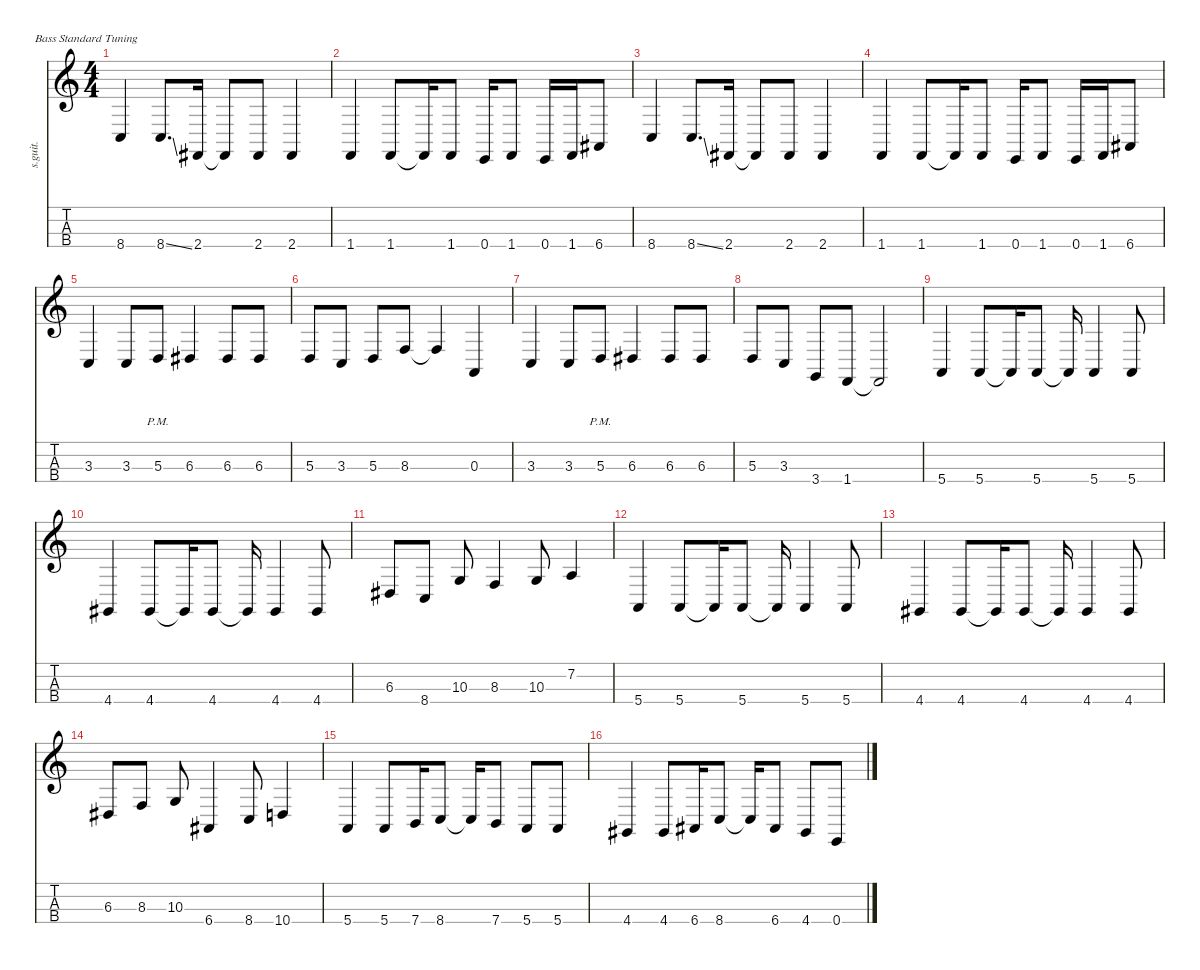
\defaultSystemsLayout 4
\hideDynamics
\bracketExtendMode nobrackets
\track ("Colin Greenwood" "s.guit.") {instrument electricbassfinger}
\staff {score tabs}
\tuning (G2 D2 A1 E1)
\ts (4 4)
\tempo (88 hide)
\clef g2
\ks c
8.4.4{lyrics (0 "") lyrics (1 "") lyrics (2 "") lyrics (3 "") lyrics (4 "") dy f} 8.4{ss}.8{d lyrics (0 "") lyrics (1 "") lyrics (2 "") lyrics (3 "") lyrics (4 "")} 2.4{acc #}.16{lyrics (0 "") lyrics (1 "") lyrics (2 "") lyrics (3 "") lyrics (4 "")} 2.4{t acc #}.8{lyrics (0 "") lyrics (1 "") lyrics (2 "") lyrics (3 "") lyrics (4 "")} 2.4{acc #}.8{lyrics (0 "") lyrics (1 "") lyrics (2 "") lyrics (3 "") lyrics (4 "")} 2.4{acc #}.4{lyrics (0 "") lyrics (1 "") lyrics (2 "") lyrics (3 "") lyrics (4 "")} |
1.4.4{lyrics (0 "") lyrics (1 "") lyrics (2 "") lyrics (3 "") lyrics (4 "")} 1.4.8{lyrics (0 "") lyrics (1 "") lyrics (2 "") lyrics (3 "") lyrics (4 "")} 1.4{t}.16{lyrics (0 "") lyrics (1 "") lyrics (2 "") lyrics (3 "") lyrics (4 "")} 1.4.8{lyrics (0 "") lyrics (1 "") lyrics (2 "") lyrics (3 "") lyrics (4 "")} 0.4.16{lyrics (0 "") lyrics (1 "") lyrics (2 "") lyrics (3 "") lyrics (4 "")} 1.4.8{lyrics (0 "") lyrics (1 "") lyrics (2 "") lyrics (3 "") lyrics (4 "")} 0.4.16{lyrics (0 "") lyrics (1 "") lyrics (2 "") lyrics (3 "") lyrics (4 "")} 1.4.16{lyrics (0 "") lyrics (1 "") lyrics (2 "") lyrics (3 "") lyrics (4 "")} 6.4{acc #}.8{lyrics (0 "") lyrics (1 "") lyrics (2 "") lyrics (3 "") lyrics (4 "")} |
8.4.4{lyrics (0 "") lyrics (1 "") lyrics (2 "") lyrics (3 "") lyrics (4 "")} 8.4{ss}.8{d lyrics (0 "") lyrics (1 "") lyrics (2 "") lyrics (3 "") lyrics (4 "")} 2.4{acc #}.16{lyrics (0 "") lyrics (1 "") lyrics (2 "") lyrics (3 "") lyrics (4 "")} 2.4{t acc #}.8{lyrics (0 "") lyrics (1 "") lyrics (2 "") lyrics (3 "") lyrics (4 "")} 2.4{acc #}.8{lyrics (0 "") lyrics (1 "") lyrics (2 "") lyrics (3 "") lyrics (4 "")} 2.4{acc #}.4{lyrics (0 "") lyrics (1 "") lyrics (2 "") lyrics (3 "") lyrics (4 "")} |
1.4.4{lyrics (0 "") lyrics (1 "") lyrics (2 "") lyrics (3 "") lyrics (4 "")} 1.4.8{lyrics (0 "") lyrics (1 "") lyrics (2 "") lyrics (3 "") lyrics (4 "")} 1.4{t}.16{lyrics (0 "") lyrics (1 "") lyrics (2 "") lyrics (3 "") lyrics (4 "")} 1.4.8{lyrics (0 "") lyrics (1 "") lyrics (2 "") lyrics (3 "") lyrics (4 "")} 0.4.16{lyrics (0 "") lyrics (1 "") lyrics (2 "") lyrics (3 "") lyrics (4 "")} 1.4.8{lyrics (0 "") lyrics (1 "") lyrics (2 "") lyrics (3 "") lyrics (4 "")} 0.4.16{lyrics (0 "") lyrics (1 "") lyrics (2 "") lyrics (3 "") lyrics (4 "")} 1.4.16{lyrics (0 "") lyrics (1 "") lyrics (2 "") lyrics (3 "") lyrics (4 "")} 6.4{acc #}.8{lyrics (0 "") lyrics (1 "") lyrics (2 "") lyrics (3 "") lyrics (4 "")} |
3.3.4{lyrics (0 "") lyrics (1 "") lyrics (2 "") lyrics (3 "") lyrics (4 "")} 3.3.8{lyrics (0 "") lyrics (1 "") lyrics (2 "") lyrics (3 "") lyrics (4 "")} 5.3{pm}.8{lyrics (0 "") lyrics (1 "") lyrics (2 "") lyrics (3 "") lyrics (4 "")} 6.3{acc #}.4{lyrics (0 "") lyrics (1 "") lyrics (2 "") lyrics (3 "") lyrics (4 "")} 6.3{acc #}.8{lyrics (0 "") lyrics (1 "") lyrics (2 "") lyrics (3 "") lyrics (4 "")} 6.3{acc #}.8{lyrics (0 "") lyrics (1 "") lyrics (2 "") lyrics (3 "") lyrics (4 "")} |
5.3.8{lyrics (0 "") lyrics (1 "") lyrics (2 "") lyrics (3 "") lyrics (4 "")} 3.3.8{lyrics (0 "") lyrics (1 "") lyrics (2 "") lyrics (3 "") lyrics (4 "")} 5.3.8{lyrics (0 "") lyrics (1 "") lyrics (2 "") lyrics (3 "") lyrics (4 "")} 8.3.8{lyrics (0 "") lyrics (1 "") lyrics (2 "") lyrics (3 "") lyrics (4 "")} 8.3{t}.4{lyrics (0 "") lyrics (1 "") lyrics (2 "") lyrics (3 "") lyrics (4 "")} 0.3.4{lyrics (0 "") lyrics (1 "") lyrics (2 "") lyrics (3 "") lyrics (4 "")} |
3.3.4{lyrics (0 "") lyrics (1 "") lyrics (2 "") lyrics (3 "") lyrics (4 "")} 3.3.8{lyrics (0 "") lyrics (1 "") lyrics (2 "") lyrics (3 "") lyrics (4 "")} 5.3{pm}.8{lyrics (0 "") lyrics (1 "") lyrics (2 "") lyrics (3 "") lyrics (4 "")} 6.3{acc #}.4{lyrics (0 "") lyrics (1 "") lyrics (2 "") lyrics (3 "") lyrics (4 "")} 6.3{acc #}.8{lyrics (0 "") lyrics (1 "") lyrics (2 "") lyrics (3 "") lyrics (4 "")} 6.3{acc #}.8{lyrics (0 "") lyrics (1 "") lyrics (2 "") lyrics (3 "") lyrics (4 "")} |
5.3.8{lyrics (0 "") lyrics (1 "") lyrics (2 "") lyrics (3 "") lyrics (4 "")} 3.3.8{lyrics (0 "") lyrics (1 "") lyrics (2 "") lyrics (3 "") lyrics (4 "")} 3.4.8{lyrics (0 "") lyrics (1 "") lyrics (2 "") lyrics (3 "") lyrics (4 "")} 1.4.8{lyrics (0 "") lyrics (1 "") lyrics (2 "") lyrics (3 "") lyrics (4 "")} 1.4{t}.2{lyrics (0 "") lyrics (1 "") lyrics (2 "") lyrics (3 "") lyrics (4 "")} |
5.4.4{lyrics (0 "") lyrics (1 "") lyrics (2 "") lyrics (3 "") lyrics (4 "")} 5.4.8{lyrics (0 "") lyrics (1 "") lyrics (2 "") lyrics (3 "") lyrics (4 "")} 5.4{t}.16{lyrics (0 "") lyrics (1 "") lyrics (2 "") lyrics (3 "") lyrics (4 "")} 5.4.8{lyrics (0 "") lyrics (1 "") lyrics (2 "") lyrics (3 "") lyrics (4 "")} 5.4{t}.16{lyrics (0 "") lyrics (1 "") lyrics (2 "") lyrics (3 "") lyrics (4 "")} 5.4.4{lyrics (0 "") lyrics (1 "") lyrics (2 "") lyrics (3 "") lyrics (4 "")} 5.4.8{lyrics (0 "") lyrics (1 "") lyrics (2 "") lyrics (3 "") lyrics (4 "")} |
4.4{acc #}.4{lyrics (0 "") lyrics (1 "") lyrics (2 "") lyrics (3 "") lyrics (4 "")} 4.4{acc #}.8{lyrics (0 "") lyrics (1 "") lyrics (2 "") lyrics (3 "") lyrics (4 "")} 4.4{t acc #}.16{lyrics (0 "") lyrics (1 "") lyrics (2 "") lyrics (3 "") lyrics (4 "")} 4.4{acc #}.8{lyrics (0 "") lyrics (1 "") lyrics (2 "") lyrics (3 "") lyrics (4 "")} 4.4{t}.16{lyrics (0 "") lyrics (1 "") lyrics (2 "") lyrics (3 "") lyrics (4 "")} 4.4{acc #}.4{lyrics (0 "") lyrics (1 "") lyrics (2 "") lyrics (3 "") lyrics (4 "")} 4.4{acc #}.8{lyrics (0 "") lyrics (1 "") lyrics (2 "") lyrics (3 "") lyrics (4 "")} |
6.3{acc #}.8{lyrics (0 "") lyrics (1 "") lyrics (2 "") lyrics (3 "") lyrics (4 "")} 8.4.8{lyrics (0 "") lyrics (1 "") lyrics (2 "") lyrics (3 "") lyrics (4 "")} 10.3.8{lyrics (0 "") lyrics (1 "") lyrics (2 "") lyrics (3 "") lyrics (4 "")} 8.3.4{lyrics (0 "") lyrics (1 "") lyrics (2 "") lyrics (3 "") lyrics (4 "")} 10.3.8{lyrics (0 "") lyrics (1 "") lyrics (2 "") lyrics (3 "") lyrics (4 "")} 7.2.4{lyrics (0 "") lyrics (1 "") lyrics (2 "") lyrics (3 "") lyrics (4 "")} |
5.4.4{lyrics (0 "") lyrics (1 "") lyrics (2 "") lyrics (3 "") lyrics (4 "")} 5.4.8{lyrics (0 "") lyrics (1 "") lyrics (2 "") lyrics (3 "") lyrics (4 "")} 5.4{t}.16{lyrics (0 "") lyrics (1 "") lyrics (2 "") lyrics (3 "") lyrics (4 "")} 5.4.8{lyrics (0 "") lyrics (1 "") lyrics (2 "") lyrics (3 "") lyrics (4 "")} 5.4{t}.16{lyrics (0 "") lyrics (1 "") lyrics (2 "") lyrics (3 "") lyrics (4 "")} 5.4.4{lyrics (0 "") lyrics (1 "") lyrics (2 "") lyrics (3 "") lyrics (4 "")} 5.4.8{lyrics (0 "") lyrics (1 "") lyrics (2 "") lyrics (3 "") lyrics (4 "")} |
4.4{acc #}.4{lyrics (0 "") lyrics (1 "") lyrics (2 "") lyrics (3 "") lyrics (4 "")} 4.4{acc #}.8{lyrics (0 "") lyrics (1 "") lyrics (2 "") lyrics (3 "") lyrics (4 "")} 4.4{t acc #}.16{lyrics (0 "") lyrics (1 "") lyrics (2 "") lyrics (3 "") lyrics (4 "")} 4.4{acc #}.8{lyrics (0 "") lyrics (1 "") lyrics (2 "") lyrics (3 "") lyrics (4 "")} 4.4{t}.16{lyrics (0 "") lyrics (1 "") lyrics (2 "") lyrics (3 "") lyrics (4 "")} 4.4{acc #}.4{lyrics (0 "") lyrics (1 "") lyrics (2 "") lyrics (3 "") lyrics (4 "")} 4.4{acc #}.8{lyrics (0 "") lyrics (1 "") lyrics (2 "") lyrics (3 "") lyrics (4 "")} |
6.3{acc #}.8{lyrics (0 "") lyrics (1 "") lyrics (2 "") lyrics (3 "") lyrics (4 "")} 8.3.8{lyrics (0 "") lyrics (1 "") lyrics (2 "") lyrics (3 "") lyrics (4 "")} 10.3.8{lyrics (0 "") lyrics (1 "") lyrics (2 "") lyrics (3 "") lyrics (4 "")} 6.4{acc #}.4{lyrics (0 "") lyrics (1 "") lyrics (2 "") lyrics (3 "") lyrics (4 "")} 8.4.8{lyrics (0 "") lyrics (1 "") lyrics (2 "") lyrics (3 "") lyrics (4 "")} 10.4.4{lyrics (0 "") lyrics (1 "") lyrics (2 "") lyrics (3 "") lyrics (4 "")} |
5.4.4{lyrics (0 "") lyrics (1 "") lyrics (2 "") lyrics (3 "") lyrics (4 "")} 5.4.8{lyrics (0 "") lyrics (1 "") lyrics (2 "") lyrics (3 "") lyrics (4 "")} 7.4.16{lyrics (0 "") lyrics (1 "") lyrics (2 "") lyrics (3 "") lyrics (4 "")} 8.4.8{lyrics (0 "") lyrics (1 "") lyrics (2 "") lyrics (3 "") lyrics (4 "")} 8.4{t}.16{lyrics (0 "") lyrics (1 "") lyrics (2 "") lyrics (3 "") lyrics (4 "")} 7.4.8{lyrics (0 "") lyrics (1 "") lyrics (2 "") lyrics (3 "") lyrics (4 "")} 5.4.8{lyrics (0 "") lyrics (1 "") lyrics (2 "") lyrics (3 "") lyrics (4 "")} 5.4.8{lyrics (0 "") lyrics (1 "") lyrics (2 "") lyrics (3 "") lyrics (4 "")} |
4.4{acc #}.4{lyrics (0 "") lyrics (1 "") lyrics (2 "") lyrics (3 "") lyrics (4 "")} 4.4{acc #}.8{lyrics (0 "") lyrics (1 "") lyrics (2 "") lyrics (3 "") lyrics (4 "")} 6.4{acc #}.16{lyrics (0 "") lyrics (1 "") lyrics (2 "") lyrics (3 "") lyrics (4 "")} 8.4.8{lyrics (0 "") lyrics (1 "") lyrics (2 "") lyrics (3 "") lyrics (4 "")} 8.4{t}.16{lyrics (0 "") lyrics (1 "") lyrics (2 "") lyrics (3 "") lyrics (4 "")} 6.4{acc #}.8{lyrics (0 "") lyrics (1 "") lyrics (2 "") lyrics (3 "") lyrics (4 "")} 4.4{acc #}.8{lyrics (0 "") lyrics (1 "") lyrics (2 "") lyrics (3 "") lyrics (4 "")} 0.4.8{lyrics (0 "") lyrics (1 "") lyrics (2 "") lyrics (3 "") lyrics (4 "")}
